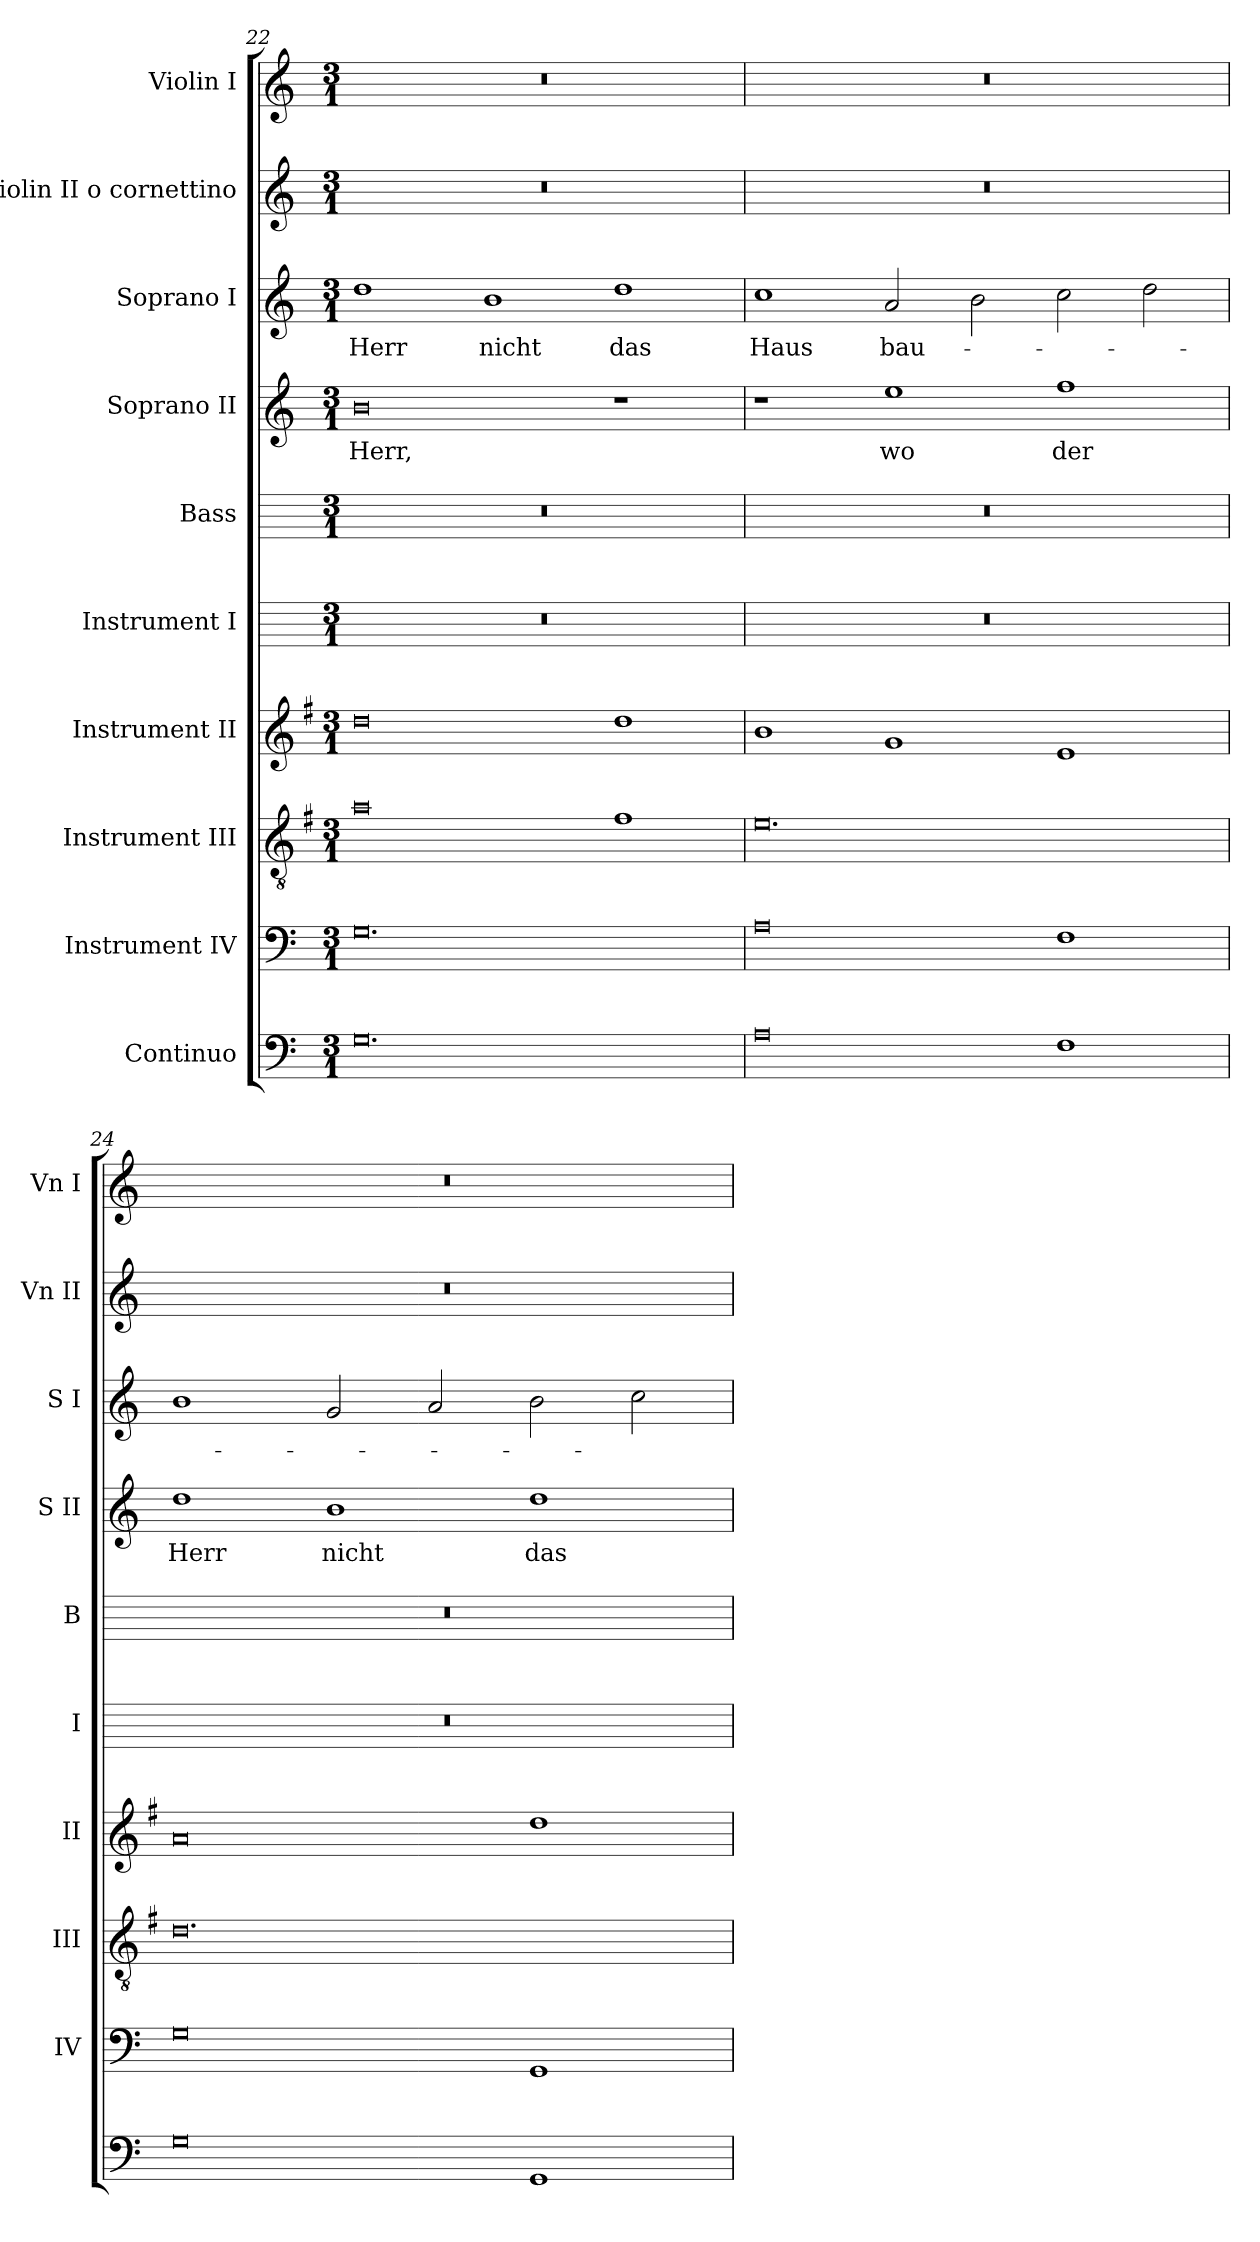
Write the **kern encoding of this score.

**kern	**kern	**kern	**kern	**kern	**kern	**kern	**text	**kern	**text	**kern	**kern
*part10	*part9	*part8	*part7	*part6	*part5	*part4	*part4	*part3	*part3	*part2	*part1
*staff10	*staff9	*staff8	*staff7	*staff6	*staff5	*staff4	*staff4	*staff3	*staff3	*staff2	*staff1
*I"Continuo	*I"Instrument IV	*I"Instrument III	*I"Instrument II	*I"Instrument I	*I"Bass	*I"Soprano II	*	*I"Soprano I	*	*I"Violin II o cornettino	*I"Violin I
*	*I'IV	*I'III	*I'II	*I'I	*I'B	*I'S II	*	*I'S I	*	*I'Vn II	*I'Vn I
*clefF4	*clefF4	*clefGv2	*clefG2	*	*	*clefG2	*	*clefG2	*	*clefG2	*clefG2
*	*	*ITrd4c7	*ITrd4c7	*ITrd4c7	*	*	*	*	*	*	*
*k[]	*k[]	*k[]	*k[]	*	*	*k[]	*	*k[]	*	*k[]	*k[]
*C:	*C:	*C:	*C:	*	*	*C:	*	*C:	*	*C:	*C:
*M3/1	*M3/1	*M3/1	*M3/1	*M3/1	*M3/1	*M3/1	*	*M3/1	*	*M3/1	*M3/1
=22	=22	=22	=22	=22	=22	=22	=22	=22	=22	=22	=22
!	!	!	!	!	!	!	!LO:LY:b	!	!LO:LY:b	!	!
0.G	0.G	0d	0g	0.r	0.r	0b	Herr,	1dd	Herr	0.r	0.r
!	!	!	!	!	!	!	!	!	!LO:LY:b	!	!
.	.	.	.	.	.	.	.	1b	nicht	.	.
!	!	!	!	!	!	!	!	!	!LO:LY:b	!	!
.	.	1B	1g	.	.	1r	.	1dd	das	.	.
=23	=23	=23	=23	=23	=23	=23	=23	=23	=23	=23	=23
!	!	!	!	!	!	!	!	!	!LO:LY:b	!	!
0A	0A	0.A	1e	0.r	0.r	1r	.	1cc	Haus	0.r	0.r
!	!	!	!	!	!	!	!LO:LY:b	!	!LO:LY:b	!	!
.	.	.	1c	.	.	1ee	wo	2a	bau-	.	.
.	.	.	.	.	.	.	.	2b	.	.	.
!	!	!	!	!	!	!	!LO:LY:b	!	!	!	!
1F	1F	.	1A	.	.	1ff	der	2cc	.	.	.
.	.	.	.	.	.	.	.	2dd	.	.	.
=24	=24	=24	=24	=24	=24	=24	=24	=24	=24	=24	=24
!	!	!	!	!	!	!	!LO:LY:b	!	!	!	!
0G	0G	0.G	0d	0.r	0.r	1dd	Herr	1b	.	0.r	0.r
!	!	!	!	!	!	!	!LO:LY:b	!	!	!	!
.	.	.	.	.	.	1b	nicht	2g	.	.	.
.	.	.	.	.	.	.	.	2a	.	.	.
!	!	!	!	!	!	!	!LO:LY:b	!	!	!	!
1GG	1GG	.	1g	.	.	1dd	das	2b	.	.	.
.	.	.	.	.	.	.	.	2cc	.	.	.
=	=	=	=	=	=	=	=	=	=	=	=
*-	*-	*-	*-	*-	*-	*-	*-	*-	*-	*-	*-
